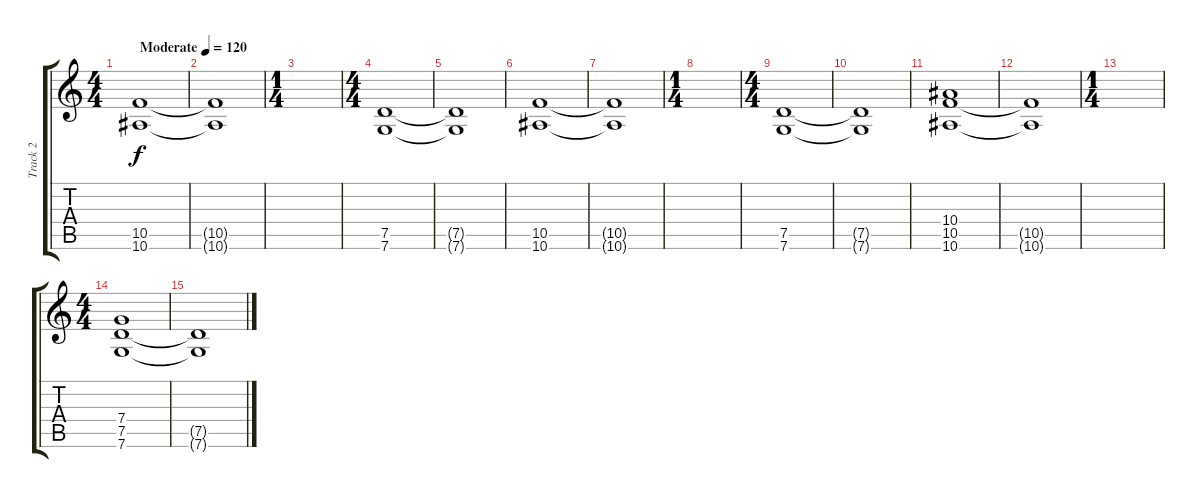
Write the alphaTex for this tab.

\track ("Track 2" "Track 2") {instrument overdrivenguitar}
\staff {score tabs}
\tuning (D4 A3 F3 C3 G2 C2) {hide}
\ts (4 4)
\tempo (120 "Moderate")
\clef g2
\ks c
(10.5 10.6).1{dy f instrument overdrivenguitar} |
(10.5{t} 10.6{t}).1 |
\ts (1 4)
|
\ts (4 4)
(7.5 7.6).1 |
(7.5{t} 7.6{t}).1 |
(10.5 10.6).1 |
(10.5{t} 10.6{t}).1 |
\ts (1 4)
|
\ts (4 4)
(7.5 7.6).1 |
(7.5{t} 7.6{t}).1 |
(10.4 10.5 10.6).1 |
(10.5{t} 10.6{t}).1 |
\ts (1 4)
|
\ts (4 4)
(7.4 7.5 7.6).1 |
(7.5{t} 7.6{t}).1
